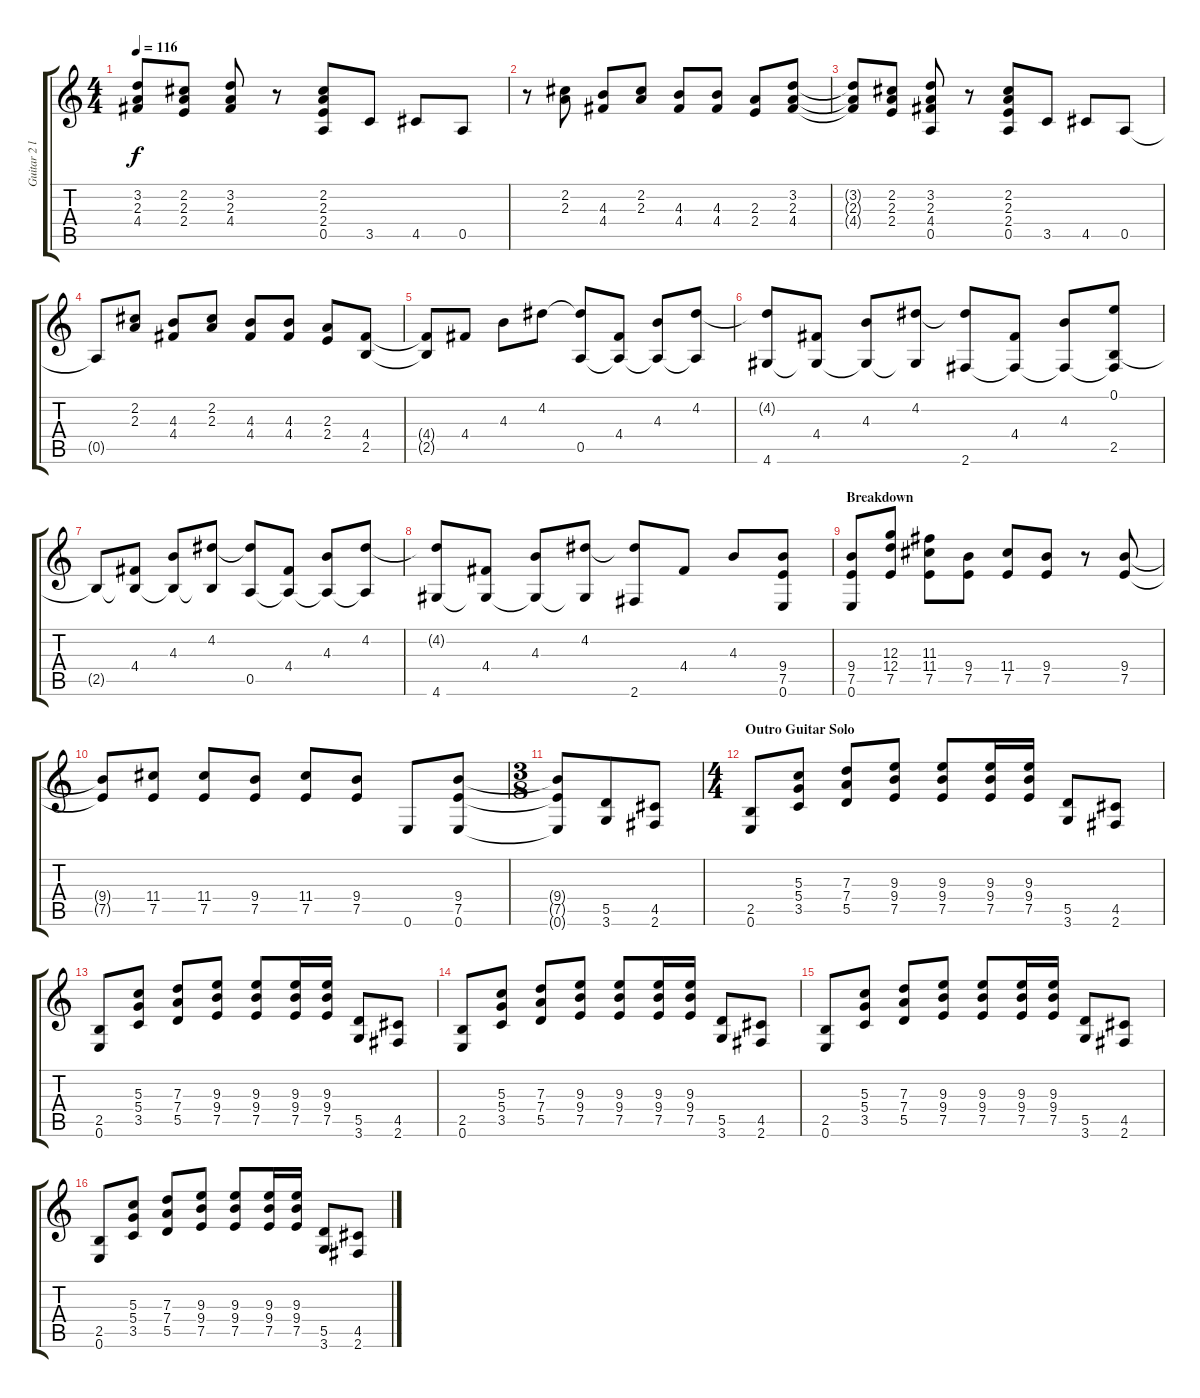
\track ("Guitar 2 lead riff" "Guitar 2 l") {instrument distortionguitar}
\staff {score tabs}
\tuning (E4 B3 G3 D3 A2 E2) {hide}
\ts (4 4)
\tempo 116
\clef g2
\ks c
(3.2{t} 2.3{t} 4.4{t}).8{dy f} (2.2 2.3 2.4).8 (3.2 2.3 4.4).8 r.8 (2.2 2.3 2.4 0.5).8 3.5.8 4.5.8 0.5.8 |
r.8 (2.2 2.3).8 (4.3 4.4).8 (2.2 2.3).8 (4.3 4.4).8 (4.3 4.4).8 (2.3 2.4).8 (3.2 2.3 4.4).8 |
(3.2{t} 2.3{t} 4.4{t}).8 (2.2 2.3 2.4).8 (3.2 2.3 4.4 0.5).8 r.8 (2.2 2.3 2.4 0.5).8 3.5.8 4.5.8 0.5.8 |
0.5{t}.8 (2.2 2.3).8 (4.3 4.4).8 (2.2 2.3).8 (4.3 4.4).8 (4.3 4.4).8 (2.3 2.4).8 (4.4 2.5).8 |
(4.4{t} 2.5{t}).8 4.4.8 4.3.8 4.2.8 (4.2{t} 0.5).8 (4.4 0.5{t}).8 (4.3 0.5{t}).8 (4.2 0.5{t}).8 |
(4.2{t} 4.6).8 (4.4 4.6{t}).8 (4.3 4.6{t}).8 (4.2 4.6{t}).8 (4.2{t} 2.6).8 (4.4 2.6{t}).8 (4.3 2.6{t}).8 (0.1 2.5 2.6{t}).8 |
2.5{t}.8 (4.4 2.5{t}).8 (4.3 2.5{t}).8 (4.2 2.5{t}).8 (4.2{t} 0.5).8 (4.4 0.5{t}).8 (4.3 0.5{t}).8 (4.2 0.5{t}).8 |
(4.2{t} 4.6).8 (4.4 4.6{t}).8 (4.3 4.6{t}).8 (4.2 4.6{t}).8 (4.2{t} 2.6).8 4.4.8 4.3.8 (9.4 7.5 0.6).8 |
\section ("" "Breakdown")
(9.4 7.5 0.6).8 (12.3 12.4 7.5).8 (11.3 11.4 7.5).8 (9.4 7.5).8 (11.4 7.5).8 (9.4 7.5).8 r.8 (9.4 7.5).8 |
(9.4{t} 7.5{t}).8 (11.4 7.5).8 (11.4 7.5).8 (9.4 7.5).8 (11.4 7.5).8 (9.4 7.5).8 0.6.8 (9.4 7.5 0.6).8 |
\ts (3 8)
(9.4{t} 7.5{t} 0.6{t}).8 (5.5 3.6).8 (4.5 2.6).8 |
\ts (4 4)
\section ("" "Outro Guitar Solo")
(2.5 0.6).8 (5.3 5.4 3.5).8 (7.3 7.4 5.5).8 (9.3 9.4 7.5).8 (9.3 9.4 7.5).8 (9.3 9.4 7.5).16 (9.3 9.4 7.5).16 (5.5 3.6).8 (4.5 2.6).8 |
(2.5 0.6).8 (5.3 5.4 3.5).8 (7.3 7.4 5.5).8 (9.3 9.4 7.5).8 (9.3 9.4 7.5).8 (9.3 9.4 7.5).16 (9.3 9.4 7.5).16 (5.5 3.6).8 (4.5 2.6).8 |
(2.5 0.6).8 (5.3 5.4 3.5).8 (7.3 7.4 5.5).8 (9.3 9.4 7.5).8 (9.3 9.4 7.5).8 (9.3 9.4 7.5).16 (9.3 9.4 7.5).16 (5.5 3.6).8 (4.5 2.6).8 |
(2.5 0.6).8 (5.3 5.4 3.5).8 (7.3 7.4 5.5).8 (9.3 9.4 7.5).8 (9.3 9.4 7.5).8 (9.3 9.4 7.5).16 (9.3 9.4 7.5).16 (5.5 3.6).8 (4.5 2.6).8 |
(2.5 0.6).8 (5.3 5.4 3.5).8 (7.3 7.4 5.5).8 (9.3 9.4 7.5).8 (9.3 9.4 7.5).8 (9.3 9.4 7.5).16 (9.3 9.4 7.5).16 (5.5 3.6).8 (4.5 2.6).8
